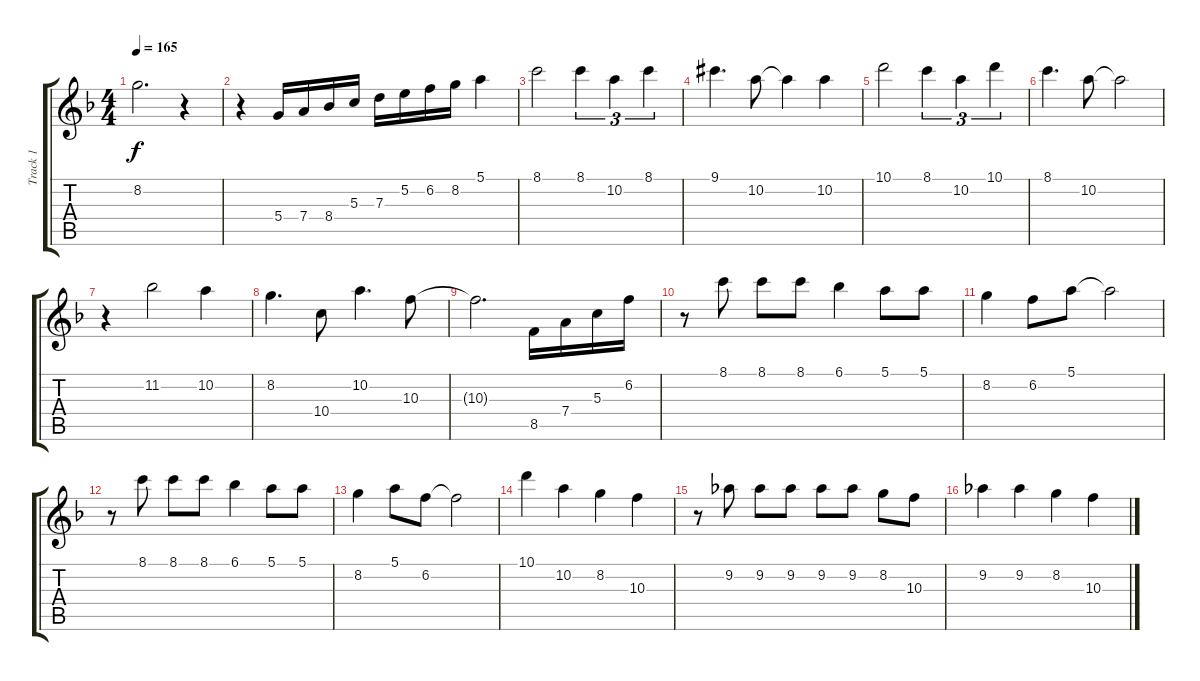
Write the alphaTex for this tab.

\track ("Track 1" "Track 1") {instrument electricguitarjazz}
\staff {score tabs}
\tuning (E4 B3 G3 D3 A2 E2) {hide}
\ts (4 4)
\tempo 165
\clef g2
\ks f
8.2.2{d dy f} r.4 |
r.4 5.4.16 7.4.16 8.4.16 5.3.16 7.3.16 5.2.16 6.2.16 8.2.16 5.1.4 |
8.1.2 8.1.4{tu (3 2)} 10.2.4{tu (3 2)} 8.1.4{tu (3 2)} |
9.1{acc #}.4{d} 10.2.8 10.2{t}.4 10.2.4 |
10.1.2 8.1.4{tu (3 2)} 10.2.4{tu (3 2)} 10.1.4{tu (3 2)} |
8.1.4{d} 10.2.8 10.2{t}.2 |
r.4 11.2.2 10.2.4 |
8.2.4{d} 10.4.8 10.2.4{d} 10.3.8 |
10.3{t}.2{d} 8.5.16 7.4.16 5.3.16 6.2.16 |
r.8 8.1.8 8.1.8 8.1.8 6.1.4 5.1.8 5.1.8 |
8.2.4 6.2.8 5.1.8 5.1{t}.2 |
r.8 8.1.8 8.1.8 8.1.8 6.1.4 5.1.8 5.1.8 |
8.2.4 5.1.8 6.2.8 6.2{t}.2 |
10.1.4 10.2.4 8.2.4 10.3.4 |
r.8 9.2.8 9.2.8 9.2.8 9.2.8 9.2.8 8.2.8 10.3.8 |
9.2.4 9.2.4 8.2.4 10.3.4
